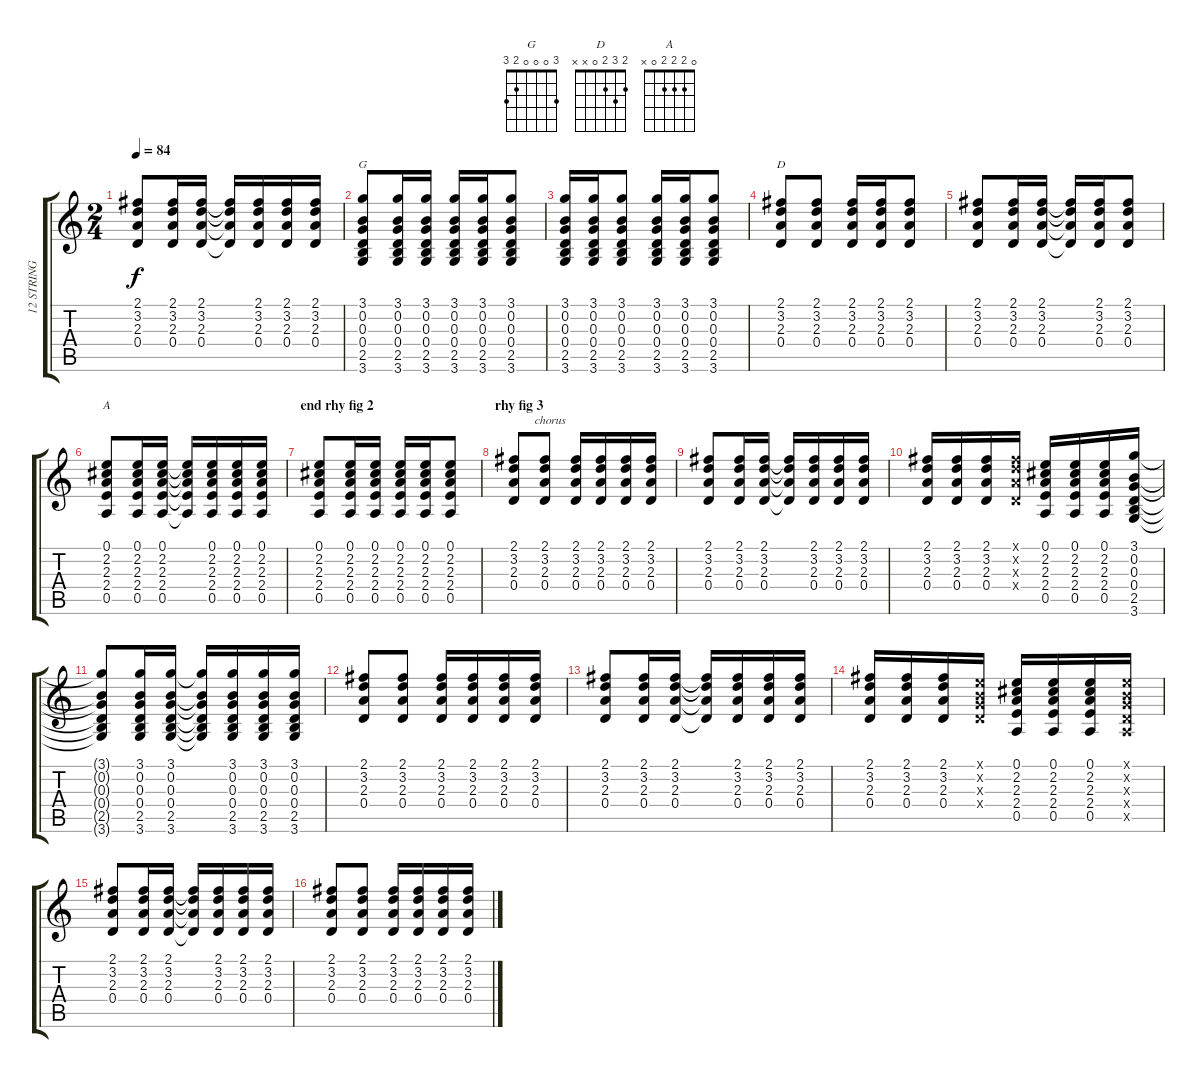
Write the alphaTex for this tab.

\track ("12 STRING" "12 STRING") {instrument acousticguitarsteel}
\staff {score tabs}
\tuning (E4 B3 G3 D3 A2 E2) {hide}
\chord ("G" 3 0 0 0 2 3)
\chord ("D" 2 3 2 0 x x)
\chord ("A" 0 2 2 2 0 x)
\ts (2 4)
\tempo 84
\clef g2
\ks c
(2.1 3.2 2.3 0.4).8{dy f} (2.1 3.2 2.3 0.4).16 (2.1 3.2 2.3 0.4).16 (2.1{t} 3.2{t} 2.3{t} 0.4{t}).16 (2.1 3.2 2.3 0.4).16 (2.1 3.2 2.3 0.4).16 (2.1 3.2 2.3 0.4).16 |
(3.1 0.2 0.3 0.4 2.5 3.6).8{ch "G"} (3.1 0.2 0.3 0.4 2.5 3.6).16 (3.1 0.2 0.3 0.4 2.5 3.6).16 (3.1 0.2 0.3 0.4 2.5 3.6).16 (3.1 0.2 0.3 0.4 2.5 3.6).16 (3.1 0.2 0.3 0.4 2.5 3.6).8 |
(3.1 0.2 0.3 0.4 2.5 3.6).16 (3.1 0.2 0.3 0.4 2.5 3.6).16 (3.1 0.2 0.3 0.4 2.5 3.6).8 (3.1 0.2 0.3 0.4 2.5 3.6).16 (3.1 0.2 0.3 0.4 2.5 3.6).16 (3.1 0.2 0.3 0.4 2.5 3.6).8 |
(2.1 3.2 2.3 0.4).8{ch "D"} (2.1 3.2 2.3 0.4).8 (2.1 3.2 2.3 0.4).16 (2.1 3.2 2.3 0.4).16 (2.1 3.2 2.3 0.4).8 |
(2.1 3.2 2.3 0.4).8 (2.1 3.2 2.3 0.4).16 (2.1 3.2 2.3 0.4).16 (2.1{t} 3.2{t} 2.3{t} 0.4{t}).16 (2.1 3.2 2.3 0.4).16 (2.1 3.2 2.3 0.4).8 |
(0.1 2.2 2.3 2.4 0.5).8{ch "A"} (0.1 2.2 2.3 2.4 0.5).16 (0.1 2.2 2.3 2.4 0.5).16 (0.1{t} 2.2{t} 2.3{t} 2.4{t} 0.5{t}).16 (0.1 2.2 2.3 2.4 0.5).16 (0.1 2.2 2.3 2.4 0.5).16 (0.1 2.2 2.3 2.4 0.5).16 |
\section ("" "end rhy fig 2")
(0.1 2.2 2.3 2.4 0.5).8 (0.1 2.2 2.3 2.4 0.5).16 (0.1 2.2 2.3 2.4 0.5).16 (0.1 2.2 2.3 2.4 0.5).16 (0.1 2.2 2.3 2.4 0.5).16 (0.1 2.2 2.3 2.4 0.5).8 |
\section ("" "rhy fig 3")
(2.1 3.2 2.3 0.4).8{txt "       chorus"} (2.1 3.2 2.3 0.4).8 (2.1 3.2 2.3 0.4).16 (2.1 3.2 2.3 0.4).16 (2.1 3.2 2.3 0.4).16 (2.1 3.2 2.3 0.4).16 |
(2.1 3.2 2.3 0.4).8 (2.1 3.2 2.3 0.4).16 (2.1 3.2 2.3 0.4).16 (2.1{t} 3.2{t} 2.3{t} 0.4{t}).16 (2.1 3.2 2.3 0.4).16 (2.1 3.2 2.3 0.4).16 (2.1 3.2 2.3 0.4).16 |
(2.1 3.2 2.3 0.4).16 (2.1 3.2 2.3 0.4).16 (2.1 3.2 2.3 0.4).16 (2.1{x} 3.2{x} 2.3{x} 0.4{x}).16 (0.1 2.2 2.3 2.4 0.5).16 (0.1 2.2 2.3 2.4 0.5).16 (0.1 2.2 2.3 2.4 0.5).16 (3.1 0.2 0.3 0.4 2.5 3.6).16 |
(3.1{t} 0.2{t} 0.3{t} 0.4{t} 2.5{t} 3.6{t}).8 (3.1 0.2 0.3 0.4 2.5 3.6).16 (3.1 0.2 0.3 0.4 2.5 3.6).16 (3.1{t} 0.2{t} 0.3{t} 0.4{t} 2.5{t} 3.6{t}).16 (3.1 0.2 0.3 0.4 2.5 3.6).16 (3.1 0.2 0.3 0.4 2.5 3.6).16 (3.1 0.2 0.3 0.4 2.5 3.6).16 |
(2.1 3.2 2.3 0.4).8 (2.1 3.2 2.3 0.4).8 (2.1 3.2 2.3 0.4).16 (2.1 3.2 2.3 0.4).16 (2.1 3.2 2.3 0.4).16 (2.1 3.2 2.3 0.4).16 |
(2.1 3.2 2.3 0.4).8 (2.1 3.2 2.3 0.4).16 (2.1 3.2 2.3 0.4).16 (2.1{t} 3.2{t} 2.3{t} 0.4{t}).16 (2.1 3.2 2.3 0.4).16 (2.1 3.2 2.3 0.4).16 (2.1 3.2 2.3 0.4).16 |
(2.1 3.2 2.3 0.4).16 (2.1 3.2 2.3 0.4).16 (2.1 3.2 2.3 0.4).16 (0.1{x} 0.2{x} 0.3{x} 0.4{x}).16 (0.1 2.2 2.3 2.4 0.5).16 (0.1 2.2 2.3 2.4 0.5).16 (0.1 2.2 2.3 2.4 0.5).16 (0.1{x} 0.2{x} 0.3{x} 0.4{x} 0.5{x}).16 |
(2.1 3.2 2.3 0.4).8 (2.1 3.2 2.3 0.4).16 (2.1 3.2 2.3 0.4).16 (2.1{t} 3.2{t} 2.3{t} 0.4{t}).16 (2.1 3.2 2.3 0.4).16 (2.1 3.2 2.3 0.4).16 (2.1 3.2 2.3 0.4).16 |
(2.1 3.2 2.3 0.4).8 (2.1 3.2 2.3 0.4).8 (2.1 3.2 2.3 0.4).16 (2.1 3.2 2.3 0.4).16 (2.1 3.2 2.3 0.4).16 (2.1 3.2 2.3 0.4).16
